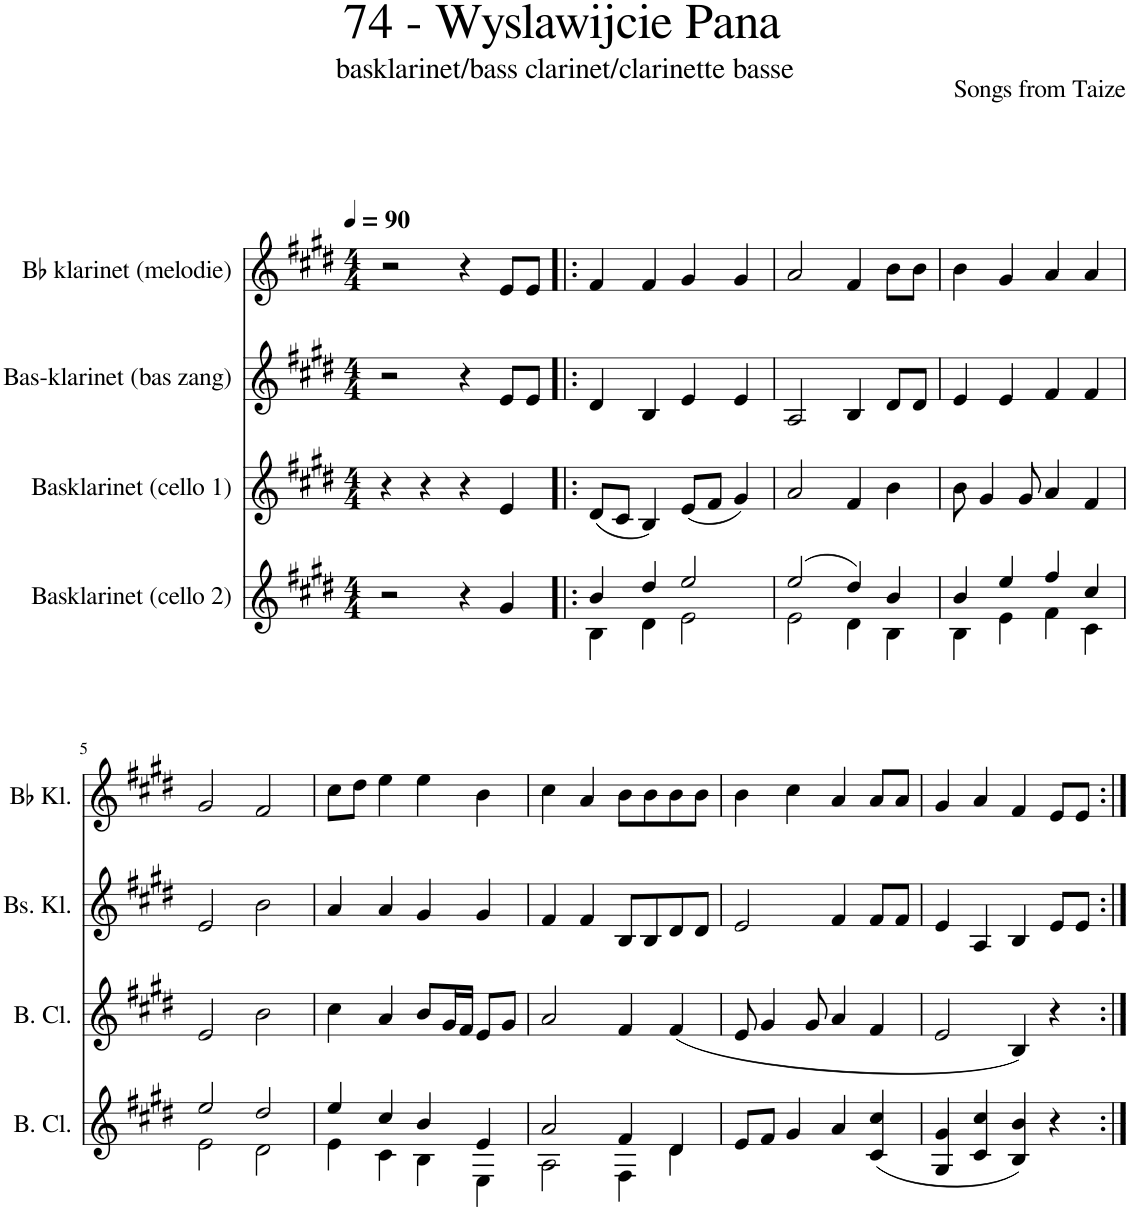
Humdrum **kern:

**kern	**kern	**kern	**kern
*part4	*part3	*part2	*part1
*staff4	*staff3	*staff2	*staff1
*I"Basklarinet (cello 2)	*I"Basklarinet (cello 1)	*I"Bas-klarinet (bas zang)	*I"Bb klarinet (melodie)
*I'B. Cl.	*I'B. Cl.	*I'Bs. Kl.	*I'Bb Kl.
*clefG2	*clefG2	*clefG2	*clefG2
*Trd8c14	*Trd8c14	*Trd8c14	*Trd1c2
*k[f#c#g#d#]	*k[f#c#g#d#]	*k[f#c#g#d#]	*k[f#c#g#d#]
*M4/4	*M4/4	*M4/4	*M4/4
*MM90	*MM90	*MM90	*MM90
=1	=1	=1	=1
2r	4r	2r	2r
.	4r	.	.
4r	4r	4r	4r
4g#/	4e/	8e/L	8e/L
.	.	8e/J	8e/J
=2!|:	=2!|:	=2!|:	=2!|:
*^	*	*	*
4b/	4B\	(8d#/L	4d#/	4f#/
.	.	8c#/J	.	.
4dd#/	4d#\	4B/)	4B/	4f#/
2ee/	2e\	(8e/L	4e/	4g#/
.	.	8f#/J	.	.
.	.	4g#/)	4e/	4g#/
=3	=3	=3	=3	=3
(2ee/	2e\	2a/	2A/	2a/
4dd#/)	4d#\	4f#/	4B/	4f#/
4b/	4B\	4b\	8d#/L	8b\L
.	.	.	8d#/J	8b\J
=4	=4	=4	=4	=4
4b/	4B\	8b\	4e/	4b\
.	.	4g#/	.	.
4ee/	4e\	.	4e/	4g#/
.	.	8g#/	.	.
4ff#/	4f#\	4a/	4f#/	4a/
4cc#/	4c#\	4f#/	4f#/	4a/
!!LO:LB:g=z
=5	=5	=5	=5	=5
2ee/	2e\	2e/	2e/	2g#/
2dd#/	2d#\	2b\	2b\	2f#/
=6	=6	=6	=6	=6
4ee/	4e\	4cc#\	4a/	8cc#\L
.	.	.	.	8dd#\J
4cc#/	4c#\	4a/	4a/	4ee\
4b/	4B\	8b/L	4g#/	4ee\
.	.	16g#/L	.	.
.	.	16f#/JJ	.	.
4e/	4E\	8e/L	4g#/	4b\
.	.	8g#/J	.	.
=7	=7	=7	=7	=7
2a/	2A\	2a/	4f#/	4cc#\
.	.	.	4f#/	4a/
4f#/	4F#\	4f#/	8B/L	8b\L
.	.	.	8B/	8b\
4d#/	4d#\	(4f#/	8d#/	8b\
.	.	.	8d#/J	8b\J
*v	*v	*	*	*
=8	=8	=8	=8
8e/L	8e/	2e/	4b\
8f#/J	4g#/	.	.
4g#/	.	.	4cc#\
.	8g#/	.	.
4a/	4a/	4f#/	4a/
(4c#/ 4cc#/	4f#/	8f#/L	8a/L
.	.	8f#/J	8a/J
=9	=9	=9	=9
4G#/ 4g#/	2e/	4e/	4g#/
4c#/ 4cc#/	.	4A/	4a/
4B/ 4b/)	4B/)	4B/	4f#/
4r	4r	8e/L	8e/L
.	.	8e/J	8e/J
=:|!	=:|!	=:|!	=:|!
*-	*-	*-	*-
